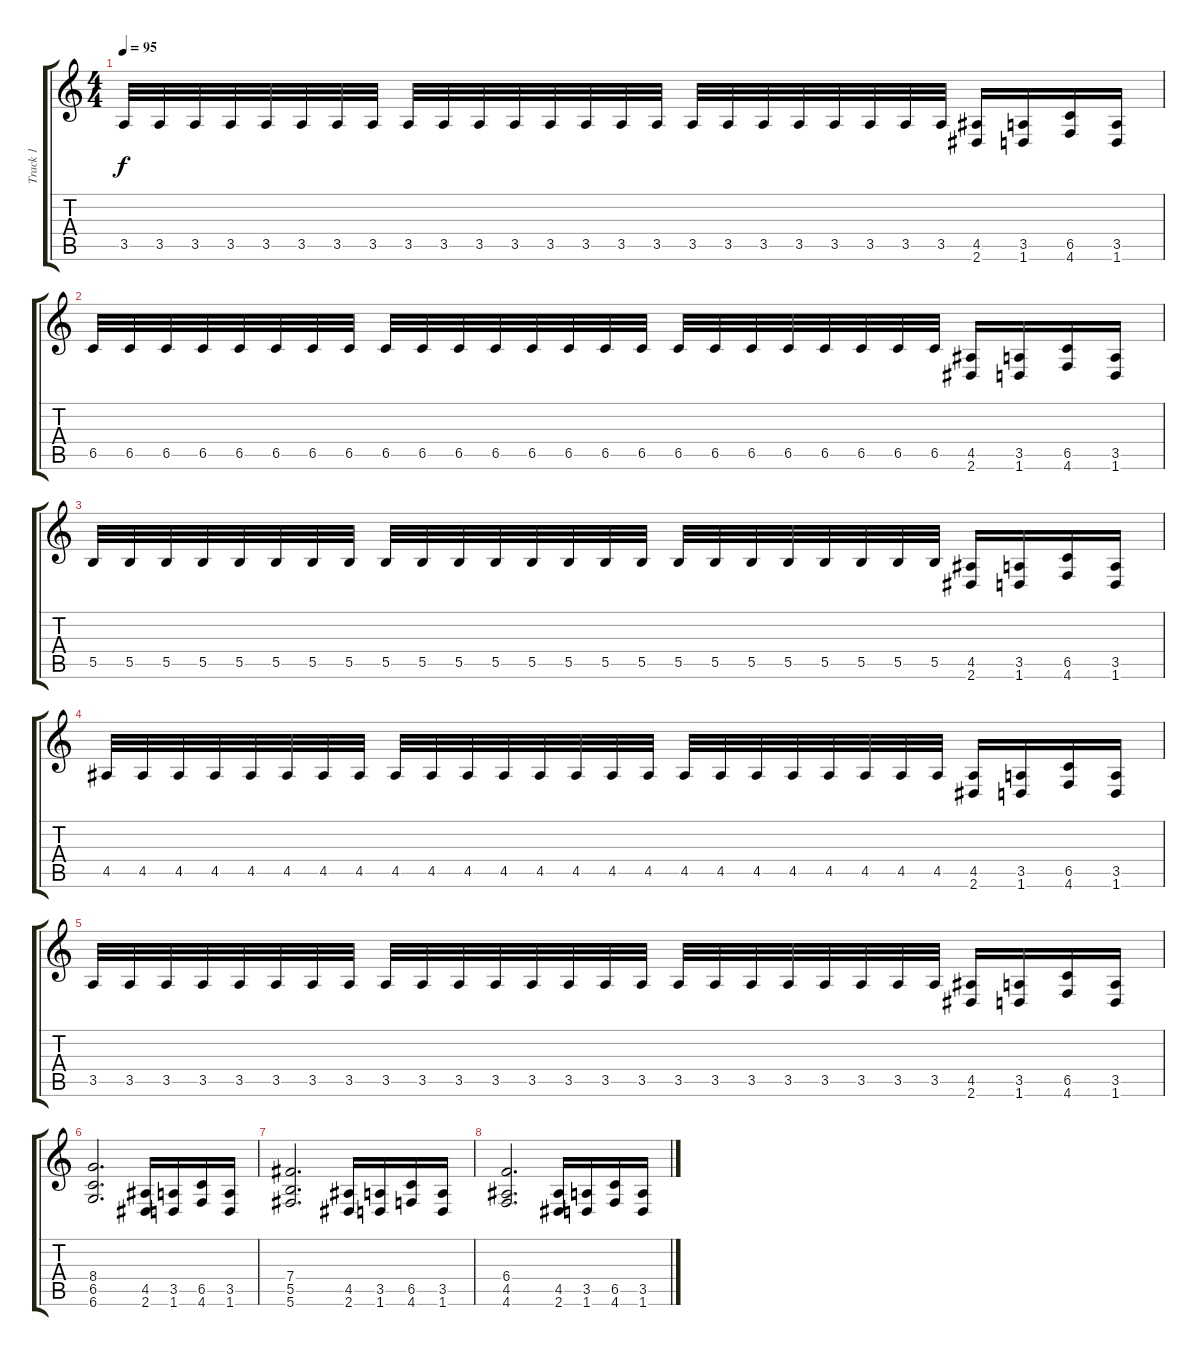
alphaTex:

\track ("Track 1" "Track 1") {instrument distortionguitar}
\staff {score tabs}
\tuning (Db4 Ab3 E3 B2 Gb2 Db2) {hide}
\ts (4 4)
\tempo 95
\clef g2
\ks c
3.5.32{dy f} 3.5.32 3.5.32 3.5.32 3.5.32 3.5.32 3.5.32 3.5.32 3.5.32 3.5.32 3.5.32 3.5.32 3.5.32 3.5.32 3.5.32 3.5.32 3.5.32 3.5.32 3.5.32 3.5.32 3.5.32 3.5.32 3.5.32 3.5.32 (4.5 2.6).16 (3.5 1.6).16 (6.5 4.6).16 (3.5 1.6).16 |
6.5.32 6.5.32 6.5.32 6.5.32 6.5.32 6.5.32 6.5.32 6.5.32 6.5.32 6.5.32 6.5.32 6.5.32 6.5.32 6.5.32 6.5.32 6.5.32 6.5.32 6.5.32 6.5.32 6.5.32 6.5.32 6.5.32 6.5.32 6.5.32 (4.5 2.6).16 (3.5 1.6).16 (6.5 4.6).16 (3.5 1.6).16 |
5.5.32 5.5.32 5.5.32 5.5.32 5.5.32 5.5.32 5.5.32 5.5.32 5.5.32 5.5.32 5.5.32 5.5.32 5.5.32 5.5.32 5.5.32 5.5.32 5.5.32 5.5.32 5.5.32 5.5.32 5.5.32 5.5.32 5.5.32 5.5.32 (4.5 2.6).16 (3.5 1.6).16 (6.5 4.6).16 (3.5 1.6).16 |
4.5.32 4.5.32 4.5.32 4.5.32 4.5.32 4.5.32 4.5.32 4.5.32 4.5.32 4.5.32 4.5.32 4.5.32 4.5.32 4.5.32 4.5.32 4.5.32 4.5.32 4.5.32 4.5.32 4.5.32 4.5.32 4.5.32 4.5.32 4.5.32 (4.5 2.6).16 (3.5 1.6).16 (6.5 4.6).16 (3.5 1.6).16 |
3.5.32 3.5.32 3.5.32 3.5.32 3.5.32 3.5.32 3.5.32 3.5.32 3.5.32 3.5.32 3.5.32 3.5.32 3.5.32 3.5.32 3.5.32 3.5.32 3.5.32 3.5.32 3.5.32 3.5.32 3.5.32 3.5.32 3.5.32 3.5.32 (4.5 2.6).16 (3.5 1.6).16 (6.5 4.6).16 (3.5 1.6).16 |
(8.4 6.5 6.6).2{d} (4.5 2.6).16 (3.5 1.6).16 (6.5 4.6).16 (3.5 1.6).16 |
(7.4 5.5 5.6).2{d} (4.5 2.6).16 (3.5 1.6).16 (6.5 4.6).16 (3.5 1.6).16 |
(6.4 4.5 4.6).2{d} (4.5 2.6).16 (3.5 1.6).16 (6.5 4.6).16 (3.5 1.6).16
